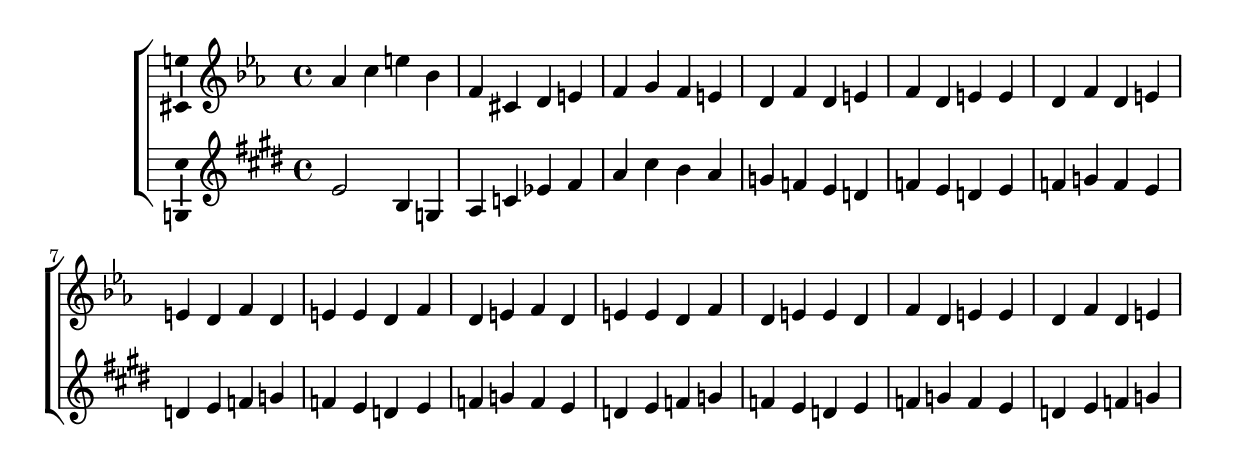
\header {
    texidoc = "Ambituses indicate pitch ranges for voices.

By default, the ambitus grob is put before the clef.  You can control
this behaviour through the @code{breakAlignOrder} property of the score
context by redefining the order, e.g. with the following addition to the
paper block:

@example
\translator @{
  \ScoreContext
  breakAlignOrder = #'(
    instrument-name
    left-edge
    span-bar
    breathing-sign
    clef
    ambitus
    key-signature
    staff-bar
    time-signature
    custos
  )
@}
@end example

The shape of the note heads to use can be changed via the
@code{note-head-style} property, which holds the glyph name of the note
head (see also @ref{Ancient note heads}).  The vertical line between the
upper and lower head can be switched on or off via the @code{join-heads}
property.  Example:

@example
\translator @{
  \VoiceContext
  \consists Ambitus_engraver
  Ambitus \set #'note-head-style = #'noteheads-2mensural
  Ambitus \set #'join-heads = ##f
@}
@end example


"
}

\version "1.7.16"

upper = \notes \relative c {
	\clef "treble"
	\key c \minor
	as'' c e bes f cis d e f g f e d f d e
	f d e e d f d e e d f d e e d f d e
	f d e e d f d e e d f d e e d f d e
}

lower = \notes \relative c {
	\clef "treble"
	\key e \major
	e'2 b4 g a c es fis a cis b a g f e d
	f e d e f g f e d e f g f e d e f g
	f e d e f g f e d e f g f e d e f g
}

\score { \context ChoirStaff {
	<
		\context Staff = one { \upper }
		\context Staff = three { \lower }
	> }
	\paper {
	       \translator {
			\ScoreContext
			breakAlignOrder = #'(
				instrument-name
				left-edge
				ambitus
				span-bar
				breathing-sign
				clef
				key-signature
				staff-bar
				time-signature
				custos
			)
		}
		\translator {
			\VoiceContext
			\consists Ambitus_engraver
		}
	}
}
%% new-chords-done %%
